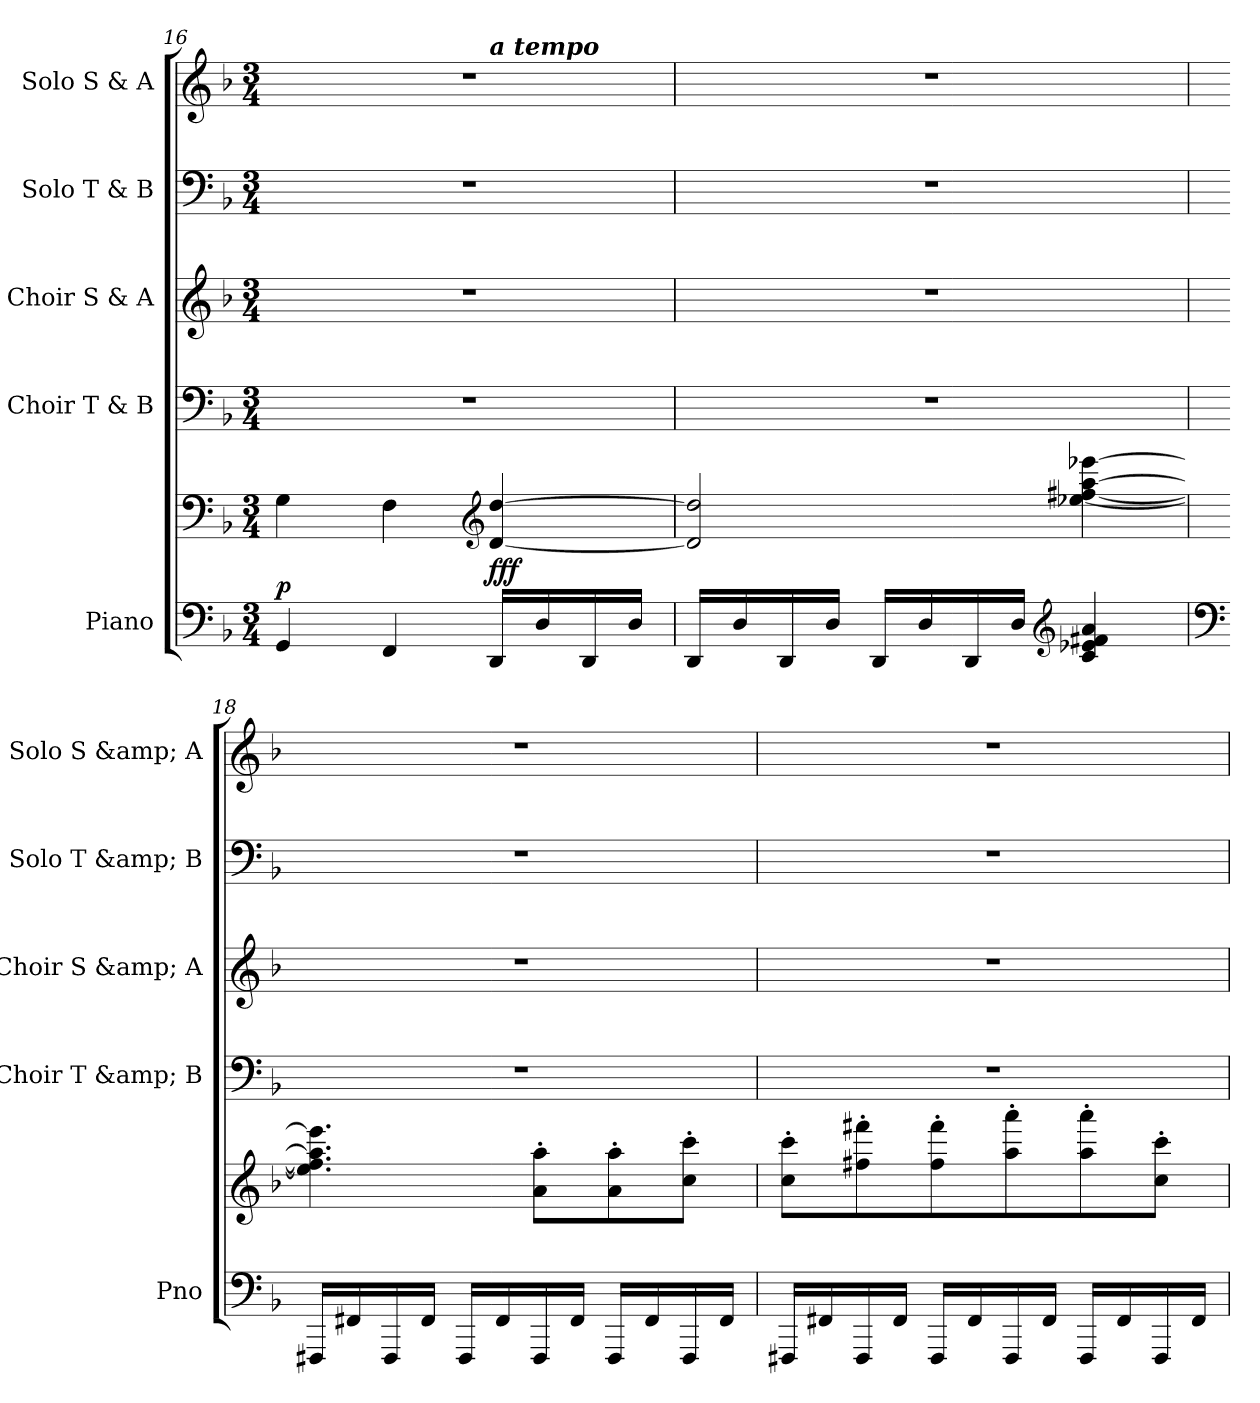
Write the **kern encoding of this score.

**kern	**kern	**dynam	**kern	**kern	**kern	**kern
*part5	*part5	*part5	*part4	*part3	*part2	*part1
*staff6	*staff5	*staff5/6	*staff4	*staff3	*staff2	*staff1
*I"Piano	*	*	*I"Choir T &amp; B	*I"Choir S &amp; A	*I"Solo T &amp; B	*I"Solo S &amp; A
*I'Pno	*	*	*I'Choir T &amp; B	*I'Choir S &amp; A	*I'Solo T &amp; B	*I'Solo S &amp; A
*clefF4	*clefF4	*	*clefF4	*clefG2	*clefF4	*clefG2
*k[b-]	*k[b-]	*	*k[b-]	*k[b-]	*k[b-]	*k[b-]
*M3/4	*M3/4	*	*M3/4	*M3/4	*M3/4	*M3/4
=16	=16	=16	=16	=16	=16	=16
!	!	!LO:DY:a=2	!	!	!	!
*	*	*	*	*	*	*^
4GG/	4G\	p	2.r	2.r	2.r	2.r	2ryy
4FF/	4F\	.	.	.	.	.	.
*	*clefG2	*	*	*	*	*	*
!	!	!	!	!	!	!	!LO:TX:a:Bi:t=a tempo
!	!	!LO:DY:a=2	!	!	!	!	!
!	!	!LO:DY:n=1:b=2	!	!	!	!	!
16DD/LL	[4d/ [4dd/	ff f	.	.	.	.	4ryy
16D/	.	.	.	.	.	.	.
16DD/	.	.	.	.	.	.	.
16D/JJ	.	.	.	.	.	.	.
*	*	*	*	*	*	*v	*v
=17	=17	=17	=17	=17	=17	=17
16DD/LL	2d/] 2dd/]	.	2.r	2.r	2.r	2.r
16D/	.	.	.	.	.	.
16DD/	.	.	.	.	.	.
16D/JJ	.	.	.	.	.	.
16DD/LL	.	.	.	.	.	.
16D/	.	.	.	.	.	.
16DD/	.	.	.	.	.	.
16D/JJ	.	.	.	.	.	.
*clefG2	*	*	*	*	*	*
4c/ 4e-X/ 4f#X/ 4a/	[4ee-X\ [4ff#X\ [4aa\ [4eee-X\	.	.	.	.	.
!!LO:LB:g=z
=18	=18	=18	=18	=18	=18	=18
*clefF4	*	*	*	*	*	*
16FFF#X/LL	4.ee-\] 4.ff#\] 4.aa\] 4.eee-\]	.	2.r	2.r	2.r	2.r
16FF#X/	.	.	.	.	.	.
16FFF#/	.	.	.	.	.	.
16FF#/JJ	.	.	.	.	.	.
16FFF#/LL	.	.	.	.	.	.
16FF#/	.	.	.	.	.	.
16FFF#/	8a\' 8aa\'L	.	.	.	.	.
16FF#/JJ	.	.	.	.	.	.
16FFF#/LL	8a\' 8aa\'	.	.	.	.	.
16FF#/	.	.	.	.	.	.
16FFF#/	8cc\' 8ccc\'J	.	.	.	.	.
16FF#/JJ	.	.	.	.	.	.
=19	=19	=19	=19	=19	=19	=19
16FFF#X/LL	8cc\' 8ccc\'L	.	2.r	2.r	2.r	2.r
16FF#X/	.	.	.	.	.	.
16FFF#/	8ff#X\' 8fff#X\'	.	.	.	.	.
16FF#/JJ	.	.	.	.	.	.
16FFF#/LL	8ff#\' 8fff#\'	.	.	.	.	.
16FF#/	.	.	.	.	.	.
16FFF#/	8aa\' 8aaa\'	.	.	.	.	.
16FF#/JJ	.	.	.	.	.	.
16FFF#/LL	8aa\' 8aaa\'	.	.	.	.	.
16FF#/	.	.	.	.	.	.
16FFF#/	8cc\' 8ccc\'J	.	.	.	.	.
16FF#/JJ	.	.	.	.	.	.
=	=	=	=	=	=	=
*-	*-	*-	*-	*-	*-	*-
